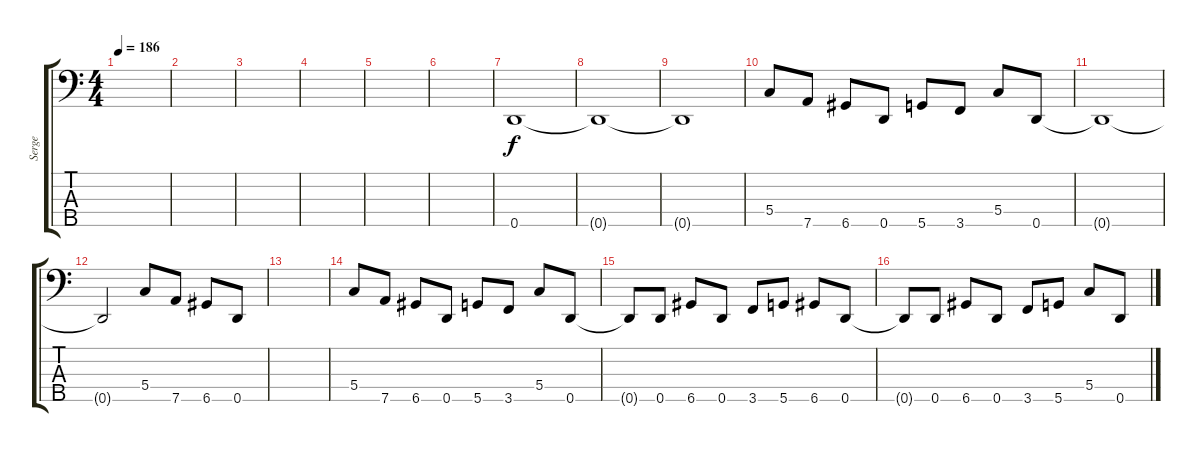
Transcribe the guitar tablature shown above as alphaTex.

\track ("Serge" "Serge") {instrument electricbasspick}
\staff {score tabs}
\tuning (Bb2 F2 C2 G1 D1) {hide}
\ts (4 4)
\tempo 186
\clef f4
\ks c
|
|
|
|
|
|
0.5.1 |
0.5{t}.1 |
0.5{t}.1 |
5.4.8 7.5.8 6.5.8 0.5.8 5.5.8 3.5.8 5.4.8 0.5.8 |
0.5{t}.1 |
0.5{t}.2 5.4.8 7.5.8 6.5.8 0.5.8 |
|
5.4.8 7.5.8 6.5.8 0.5.8 5.5.8 3.5.8 5.4.8 0.5.8 |
0.5{t}.8 0.5.8 6.5.8 0.5.8 3.5.8 5.5.8 6.5.8 0.5.8 |
0.5{t}.8 0.5.8 6.5.8 0.5.8 3.5.8 5.5.8 5.4.8 0.5.8
